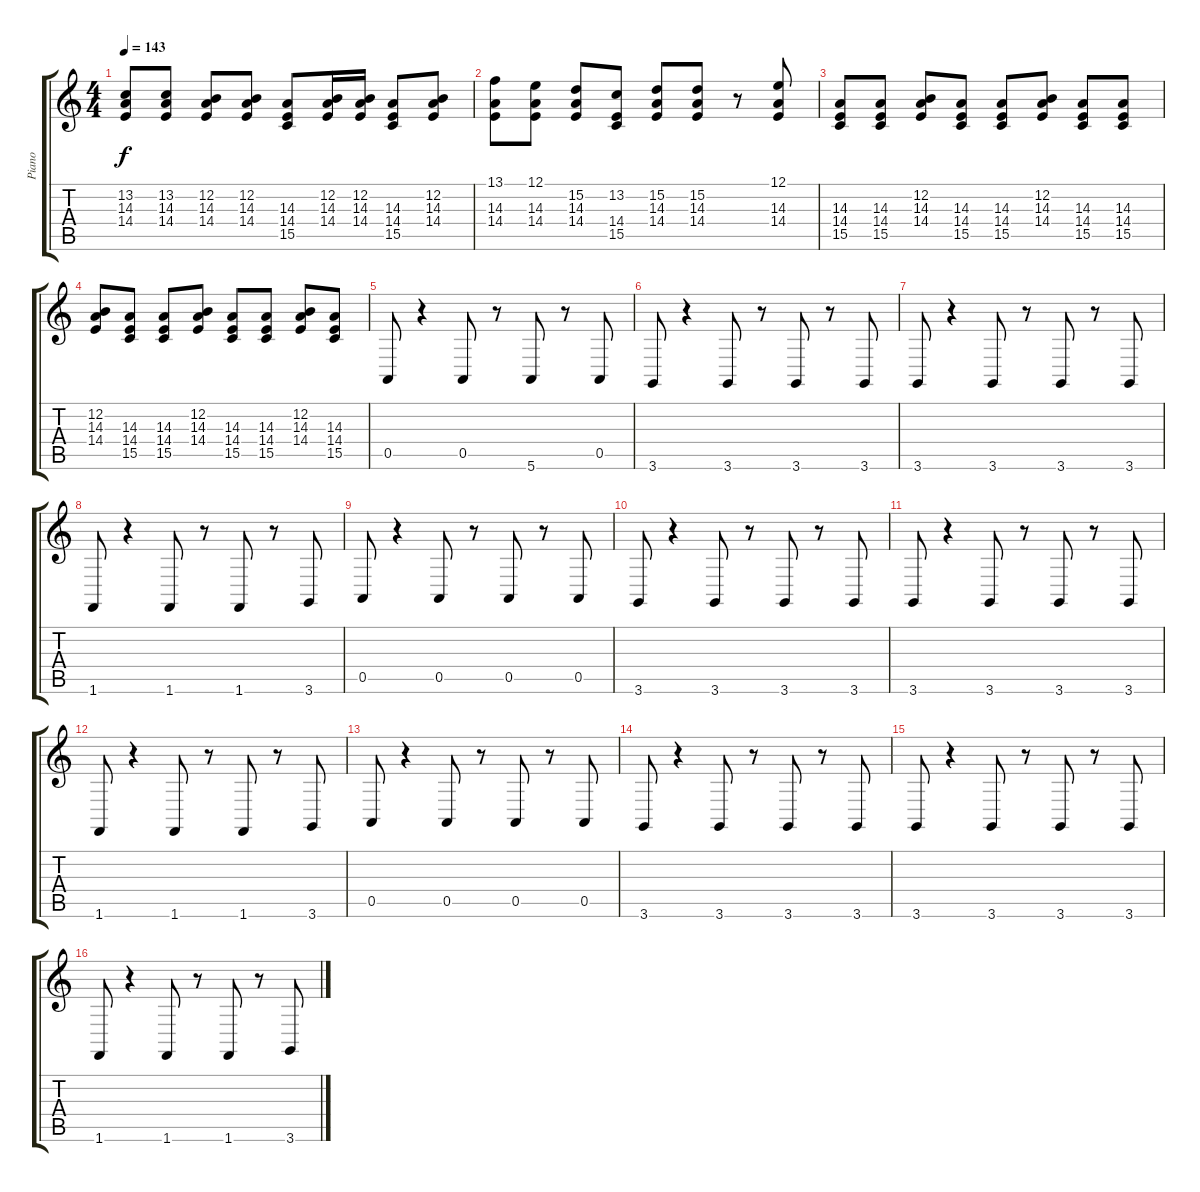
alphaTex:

\track ("Piano" "Piano") {instrument brightacousticpiano}
\staff {score tabs}
\tuning (E4 B3 G3 D3 A2 E2) {hide}
\ts (4 4)
\tempo 143
\clef g2
\ks c
(13.2 14.3 14.4).8{dy f} (13.2 14.3 14.4).8 (12.2 14.3 14.4).8 (12.2 14.3 14.4).8 (14.3 14.4 15.5).8 (12.2 14.3 14.4).16 (12.2 14.3 14.4).16 (14.3 14.4 15.5).8 (12.2 14.3 14.4).8 |
(13.1 14.3 14.4).8 (12.1 14.3 14.4).8 (15.2 14.3 14.4).8 (13.2 14.4 15.5).8 (15.2 14.3 14.4).8 (15.2 14.3 14.4).8 r.8 (12.1 14.3 14.4).8 |
(14.3 14.4 15.5).8 (14.3 14.4 15.5).8 (12.2 14.3 14.4).8 (14.3 14.4 15.5).8 (14.3 14.4 15.5).8 (12.2 14.3 14.4).8 (14.3 14.4 15.5).8 (14.3 14.4 15.5).8 |
(12.2 14.3 14.4).8 (14.3 14.4 15.5).8 (14.3 14.4 15.5).8 (12.2 14.3 14.4).8 (14.3 14.4 15.5).8 (14.3 14.4 15.5).8 (12.2 14.3 14.4).8 (14.3 14.4 15.5).8 |
0.5.8{volume 12 balance 8} r.4 0.5.8 r.8 5.6.8 r.8 0.5.8 |
3.6.8 r.4 3.6.8 r.8 3.6.8 r.8 3.6.8 |
3.6.8 r.4 3.6.8 r.8 3.6.8 r.8 3.6.8 |
1.6.8 r.4 1.6.8 r.8 1.6.8 r.8 3.6.8 |
0.5.8 r.4 0.5.8 r.8 0.5.8 r.8 0.5.8 |
3.6.8 r.4 3.6.8 r.8 3.6.8 r.8 3.6.8 |
3.6.8 r.4 3.6.8 r.8 3.6.8 r.8 3.6.8 |
1.6.8 r.4 1.6.8 r.8 1.6.8 r.8 3.6.8 |
0.5.8 r.4 0.5.8 r.8 0.5.8 r.8 0.5.8 |
3.6.8 r.4 3.6.8 r.8 3.6.8 r.8 3.6.8 |
3.6.8 r.4 3.6.8 r.8 3.6.8 r.8 3.6.8 |
1.6.8 r.4 1.6.8 r.8 1.6.8 r.8 3.6.8
